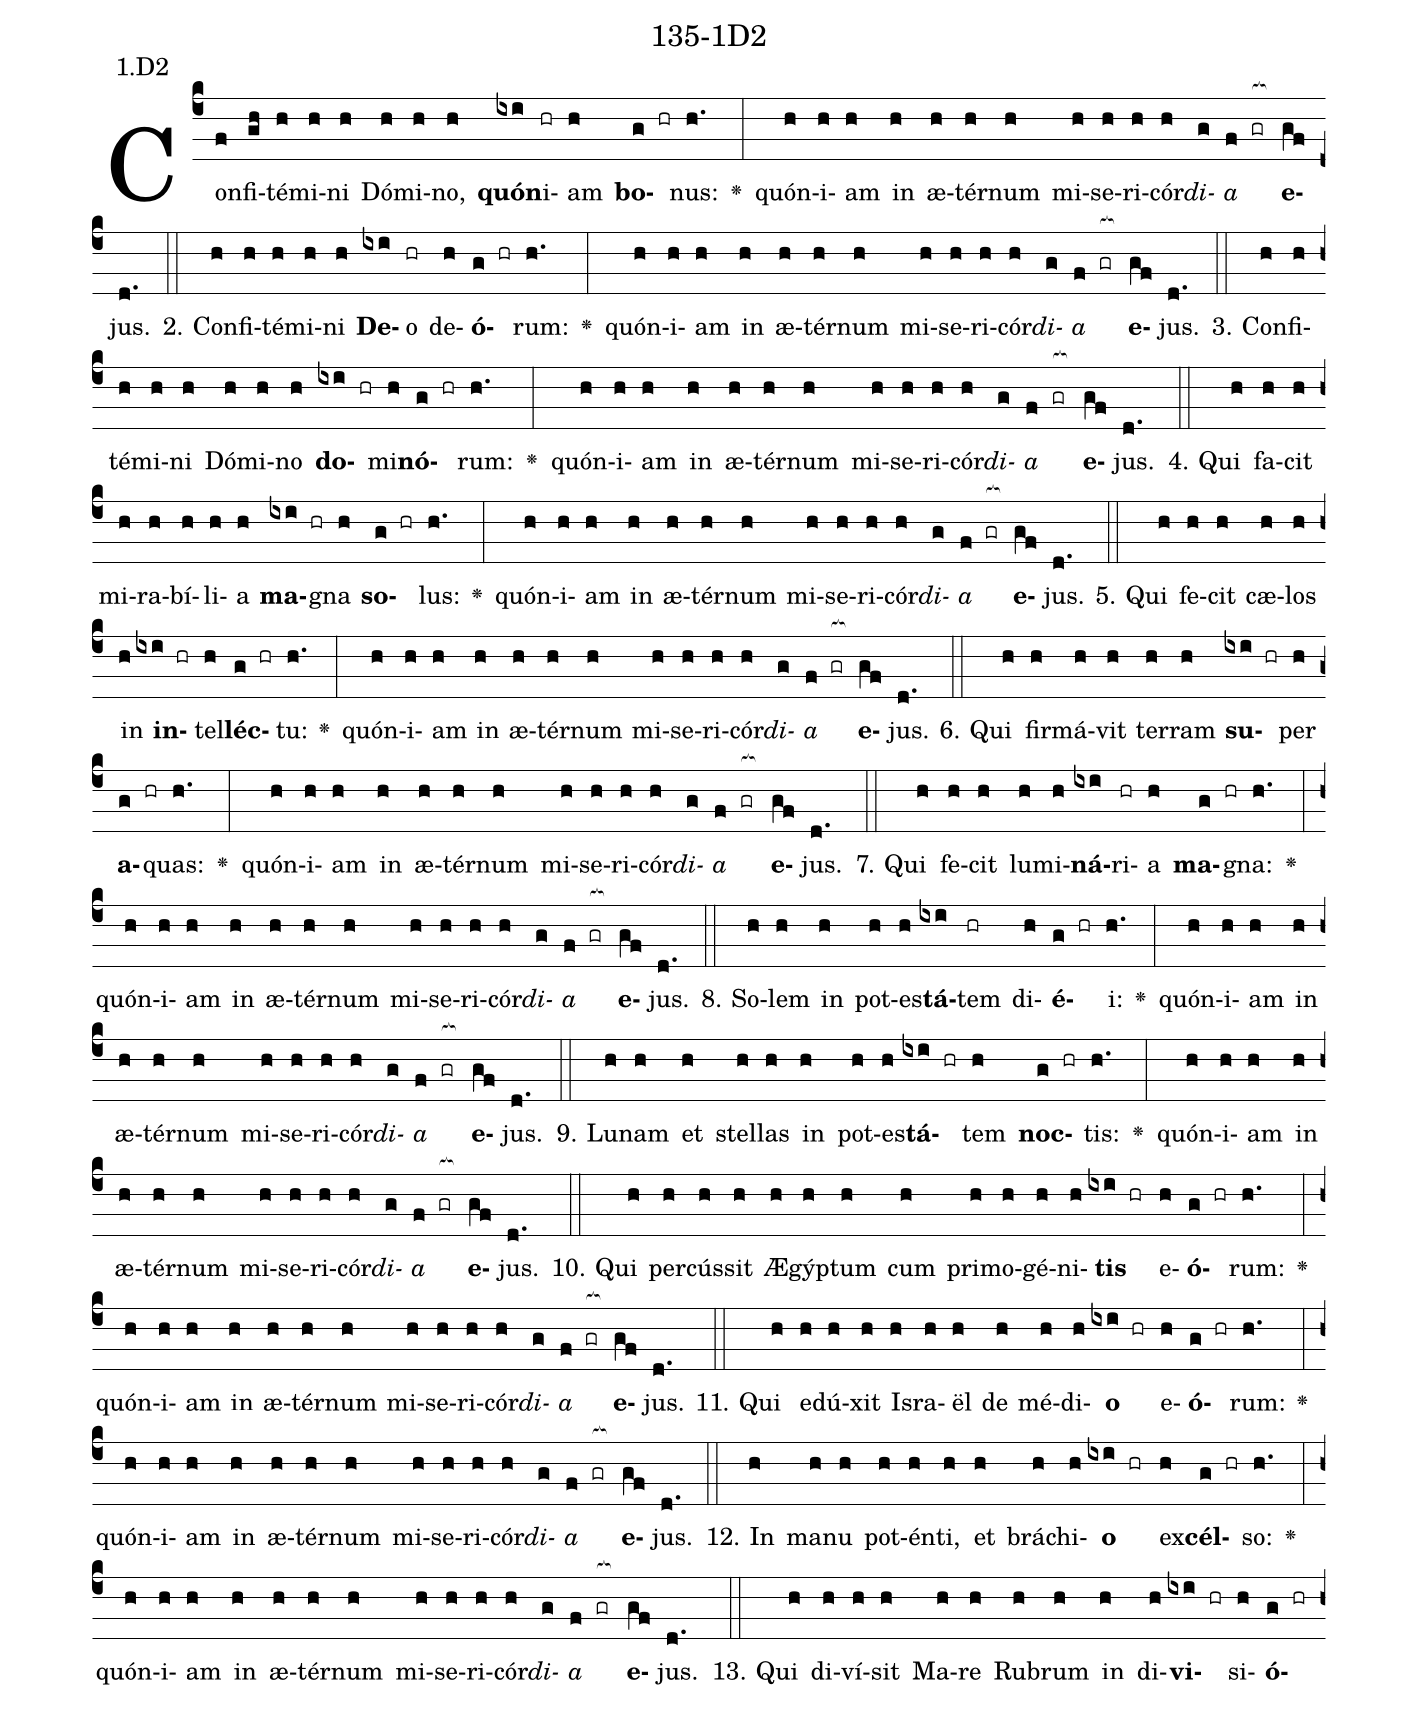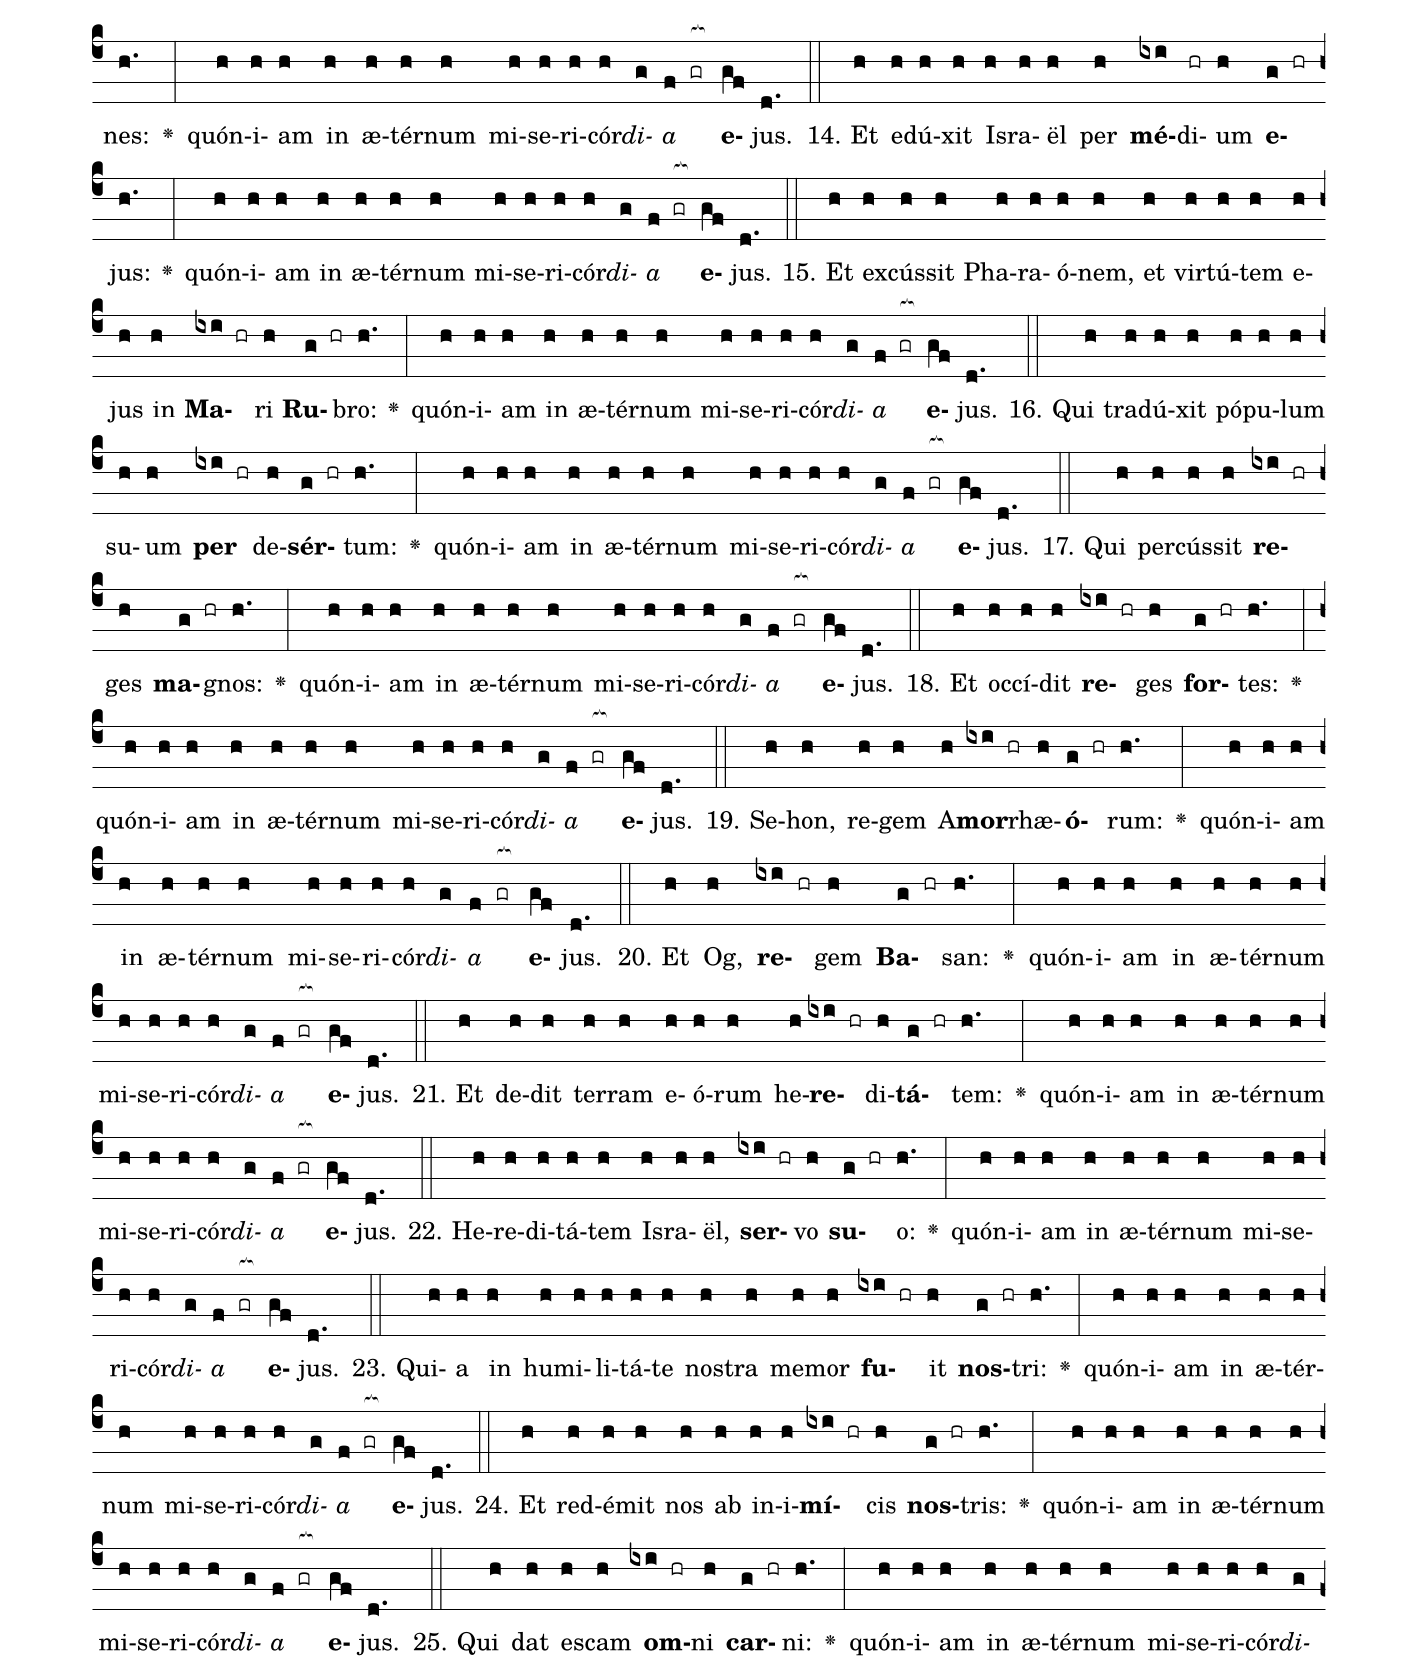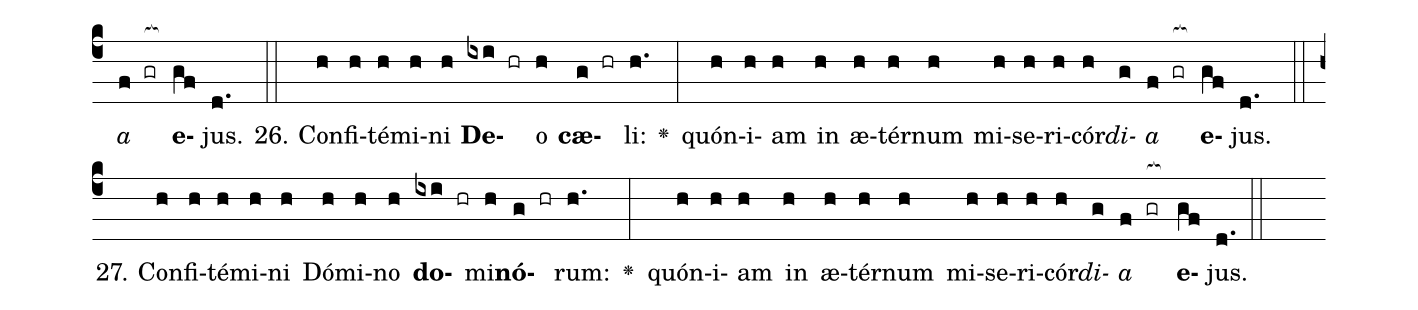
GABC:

name: 135-1D2;
annotation: 1.D2;
%%
(c4)Con(f)fi(gh)té(h)mi(h)ni(h) Dó(h)mi(h)no,(h) <b>quón</b>(ixi)i(hr)am(h) <b>bo</b>(g hr)nus:(h.) <v>\greheightstar</v>(:) quón(h)i(h)am(h) in(h) æ(h)tér(h)num(h) mi(h)se(h)ri(h)cór(h)<i>di</i>(g)<i>a</i>(f gr[ocb:1{]) <b>e</b>(gf[ocb:0}])jus.(d.) (::)
2. Con(h)fi(h)té(h)mi(h)ni(h) <b>De</b>(ixi)o(hr) de(h)<b>ó</b>(g hr)rum:(h.) <v>\greheightstar</v>(:) quón(h)i(h)am(h) in(h) æ(h)tér(h)num(h) mi(h)se(h)ri(h)cór(h)<i>di</i>(g)<i>a</i>(f gr[ocb:1{]) <b>e</b>(gf[ocb:0}])jus.(d.) (::)
3. Con(h)fi(h)té(h)mi(h)ni(h) Dó(h)mi(h)no(h) <b>do</b>(ixi hr)mi(h)<b>nó</b>(g hr)rum:(h.) <v>\greheightstar</v>(:) quón(h)i(h)am(h) in(h) æ(h)tér(h)num(h) mi(h)se(h)ri(h)cór(h)<i>di</i>(g)<i>a</i>(f gr[ocb:1{]) <b>e</b>(gf[ocb:0}])jus.(d.) (::)
4. Qui(h) fa(h)cit(h) mi(h)ra(h)bí(h)li(h)a(h) <b>ma</b>(ixi hr)gna(h) <b>so</b>(g hr)lus:(h.) <v>\greheightstar</v>(:) quón(h)i(h)am(h) in(h) æ(h)tér(h)num(h) mi(h)se(h)ri(h)cór(h)<i>di</i>(g)<i>a</i>(f gr[ocb:1{]) <b>e</b>(gf[ocb:0}])jus.(d.) (::)
5. Qui(h) fe(h)cit(h) cæ(h)los(h) in(h) <b>in</b>(ixi hr)tel(h)<b>léc</b>(g hr)tu:(h.) <v>\greheightstar</v>(:) quón(h)i(h)am(h) in(h) æ(h)tér(h)num(h) mi(h)se(h)ri(h)cór(h)<i>di</i>(g)<i>a</i>(f gr[ocb:1{]) <b>e</b>(gf[ocb:0}])jus.(d.) (::)
6. Qui(h) fir(h)má(h)vit(h) ter(h)ram(h) <b>su</b>(ixi hr)per(h) <b>a</b>(g hr)quas:(h.) <v>\greheightstar</v>(:) quón(h)i(h)am(h) in(h) æ(h)tér(h)num(h) mi(h)se(h)ri(h)cór(h)<i>di</i>(g)<i>a</i>(f gr[ocb:1{]) <b>e</b>(gf[ocb:0}])jus.(d.) (::)
7. Qui(h) fe(h)cit(h) lu(h)mi(h)<b>ná</b>(ixi)ri(hr)a(h) <b>ma</b>(g hr)gna:(h.) <v>\greheightstar</v>(:) quón(h)i(h)am(h) in(h) æ(h)tér(h)num(h) mi(h)se(h)ri(h)cór(h)<i>di</i>(g)<i>a</i>(f gr[ocb:1{]) <b>e</b>(gf[ocb:0}])jus.(d.) (::)
8. So(h)lem(h) in(h) pot(h)es(h)<b>tá</b>(ixi)tem(hr) di(h)<b>é</b>(g hr)i:(h.) <v>\greheightstar</v>(:) quón(h)i(h)am(h) in(h) æ(h)tér(h)num(h) mi(h)se(h)ri(h)cór(h)<i>di</i>(g)<i>a</i>(f gr[ocb:1{]) <b>e</b>(gf[ocb:0}])jus.(d.) (::)
9. Lu(h)nam(h) et(h) stel(h)las(h) in(h) pot(h)es(h)<b>tá</b>(ixi hr)tem(h) <b>noc</b>(g hr)tis:(h.) <v>\greheightstar</v>(:) quón(h)i(h)am(h) in(h) æ(h)tér(h)num(h) mi(h)se(h)ri(h)cór(h)<i>di</i>(g)<i>a</i>(f gr[ocb:1{]) <b>e</b>(gf[ocb:0}])jus.(d.) (::)
10. Qui(h) per(h)cús(h)sit(h) Æ(h)gýp(h)tum(h) cum(h) pri(h)mo(h)gé(h)ni(h)<b>tis</b>(ixi hr) e(h)<b>ó</b>(g hr)rum:(h.) <v>\greheightstar</v>(:) quón(h)i(h)am(h) in(h) æ(h)tér(h)num(h) mi(h)se(h)ri(h)cór(h)<i>di</i>(g)<i>a</i>(f gr[ocb:1{]) <b>e</b>(gf[ocb:0}])jus.(d.) (::)
11. Qui(h) e(h)dú(h)xit(h) Is(h)ra(h)ël(h) de(h) mé(h)di(h)<b>o</b>(ixi hr) e(h)<b>ó</b>(g hr)rum:(h.) <v>\greheightstar</v>(:) quón(h)i(h)am(h) in(h) æ(h)tér(h)num(h) mi(h)se(h)ri(h)cór(h)<i>di</i>(g)<i>a</i>(f gr[ocb:1{]) <b>e</b>(gf[ocb:0}])jus.(d.) (::)
12. In(h) ma(h)nu(h) pot(h)én(h)ti,(h) et(h) brá(h)chi(h)<b>o</b>(ixi hr) ex(h)<b>cél</b>(g hr)so:(h.) <v>\greheightstar</v>(:) quón(h)i(h)am(h) in(h) æ(h)tér(h)num(h) mi(h)se(h)ri(h)cór(h)<i>di</i>(g)<i>a</i>(f gr[ocb:1{]) <b>e</b>(gf[ocb:0}])jus.(d.) (::)
13. Qui(h) di(h)ví(h)sit(h) Ma(h)re(h) Ru(h)brum(h) in(h) di(h)<b>vi</b>(ixi hr)si(h)<b>ó</b>(g hr)nes:(h.) <v>\greheightstar</v>(:) quón(h)i(h)am(h) in(h) æ(h)tér(h)num(h) mi(h)se(h)ri(h)cór(h)<i>di</i>(g)<i>a</i>(f gr[ocb:1{]) <b>e</b>(gf[ocb:0}])jus.(d.) (::)
14. Et(h) e(h)dú(h)xit(h) Is(h)ra(h)ël(h) per(h) <b>mé</b>(ixi)di(hr)um(h) <b>e</b>(g hr)jus:(h.) <v>\greheightstar</v>(:) quón(h)i(h)am(h) in(h) æ(h)tér(h)num(h) mi(h)se(h)ri(h)cór(h)<i>di</i>(g)<i>a</i>(f gr[ocb:1{]) <b>e</b>(gf[ocb:0}])jus.(d.) (::)
15. Et(h) ex(h)cús(h)sit(h) Pha(h)ra(h)ó(h)nem,(h) et(h) vir(h)tú(h)tem(h) e(h)jus(h) in(h) <b>Ma</b>(ixi hr)ri(h) <b>Ru</b>(g hr)bro:(h.) <v>\greheightstar</v>(:) quón(h)i(h)am(h) in(h) æ(h)tér(h)num(h) mi(h)se(h)ri(h)cór(h)<i>di</i>(g)<i>a</i>(f gr[ocb:1{]) <b>e</b>(gf[ocb:0}])jus.(d.) (::)
16. Qui(h) tra(h)dú(h)xit(h) pó(h)pu(h)lum(h) su(h)um(h) <b>per</b>(ixi hr) de(h)<b>sér</b>(g hr)tum:(h.) <v>\greheightstar</v>(:) quón(h)i(h)am(h) in(h) æ(h)tér(h)num(h) mi(h)se(h)ri(h)cór(h)<i>di</i>(g)<i>a</i>(f gr[ocb:1{]) <b>e</b>(gf[ocb:0}])jus.(d.) (::)
17. Qui(h) per(h)cús(h)sit(h) <b>re</b>(ixi hr)ges(h) <b>ma</b>(g hr)gnos:(h.) <v>\greheightstar</v>(:) quón(h)i(h)am(h) in(h) æ(h)tér(h)num(h) mi(h)se(h)ri(h)cór(h)<i>di</i>(g)<i>a</i>(f gr[ocb:1{]) <b>e</b>(gf[ocb:0}])jus.(d.) (::)
18. Et(h) oc(h)cí(h)dit(h) <b>re</b>(ixi hr)ges(h) <b>for</b>(g hr)tes:(h.) <v>\greheightstar</v>(:) quón(h)i(h)am(h) in(h) æ(h)tér(h)num(h) mi(h)se(h)ri(h)cór(h)<i>di</i>(g)<i>a</i>(f gr[ocb:1{]) <b>e</b>(gf[ocb:0}])jus.(d.) (::)
19. Se(h)hon,(h) re(h)gem(h) A(h)<b>mor</b>(ixi hr)rhæ(h)<b>ó</b>(g hr)rum:(h.) <v>\greheightstar</v>(:) quón(h)i(h)am(h) in(h) æ(h)tér(h)num(h) mi(h)se(h)ri(h)cór(h)<i>di</i>(g)<i>a</i>(f gr[ocb:1{]) <b>e</b>(gf[ocb:0}])jus.(d.) (::)
20. Et(h) Og,(h) <b>re</b>(ixi hr)gem(h) <b>Ba</b>(g hr)san:(h.) <v>\greheightstar</v>(:) quón(h)i(h)am(h) in(h) æ(h)tér(h)num(h) mi(h)se(h)ri(h)cór(h)<i>di</i>(g)<i>a</i>(f gr[ocb:1{]) <b>e</b>(gf[ocb:0}])jus.(d.) (::)
21. Et(h) de(h)dit(h) ter(h)ram(h) e(h)ó(h)rum(h) he(h)<b>re</b>(ixi hr)di(h)<b>tá</b>(g hr)tem:(h.) <v>\greheightstar</v>(:) quón(h)i(h)am(h) in(h) æ(h)tér(h)num(h) mi(h)se(h)ri(h)cór(h)<i>di</i>(g)<i>a</i>(f gr[ocb:1{]) <b>e</b>(gf[ocb:0}])jus.(d.) (::)
22. He(h)re(h)di(h)tá(h)tem(h) Is(h)ra(h)ël,(h) <b>ser</b>(ixi hr)vo(h) <b>su</b>(g hr)o:(h.) <v>\greheightstar</v>(:) quón(h)i(h)am(h) in(h) æ(h)tér(h)num(h) mi(h)se(h)ri(h)cór(h)<i>di</i>(g)<i>a</i>(f gr[ocb:1{]) <b>e</b>(gf[ocb:0}])jus.(d.) (::)
23. Qui(h)a(h) in(h) hu(h)mi(h)li(h)tá(h)te(h) nos(h)tra(h) me(h)mor(h) <b>fu</b>(ixi hr)it(h) <b>nos</b>(g hr)tri:(h.) <v>\greheightstar</v>(:) quón(h)i(h)am(h) in(h) æ(h)tér(h)num(h) mi(h)se(h)ri(h)cór(h)<i>di</i>(g)<i>a</i>(f gr[ocb:1{]) <b>e</b>(gf[ocb:0}])jus.(d.) (::)
24. Et(h) red(h)é(h)mit(h) nos(h) ab(h) in(h)i(h)<b>mí</b>(ixi hr)cis(h) <b>nos</b>(g hr)tris:(h.) <v>\greheightstar</v>(:) quón(h)i(h)am(h) in(h) æ(h)tér(h)num(h) mi(h)se(h)ri(h)cór(h)<i>di</i>(g)<i>a</i>(f gr[ocb:1{]) <b>e</b>(gf[ocb:0}])jus.(d.) (::)
25. Qui(h) dat(h) es(h)cam(h) <b>om</b>(ixi hr)ni(h) <b>car</b>(g hr)ni:(h.) <v>\greheightstar</v>(:) quón(h)i(h)am(h) in(h) æ(h)tér(h)num(h) mi(h)se(h)ri(h)cór(h)<i>di</i>(g)<i>a</i>(f gr[ocb:1{]) <b>e</b>(gf[ocb:0}])jus.(d.) (::)
26. Con(h)fi(h)té(h)mi(h)ni(h) <b>De</b>(ixi hr)o(h) <b>cæ</b>(g hr)li:(h.) <v>\greheightstar</v>(:) quón(h)i(h)am(h) in(h) æ(h)tér(h)num(h) mi(h)se(h)ri(h)cór(h)<i>di</i>(g)<i>a</i>(f gr[ocb:1{]) <b>e</b>(gf[ocb:0}])jus.(d.) (::)
27. Con(h)fi(h)té(h)mi(h)ni(h) Dó(h)mi(h)no(h) <b>do</b>(ixi hr)mi(h)<b>nó</b>(g hr)rum:(h.) <v>\greheightstar</v>(:) quón(h)i(h)am(h) in(h) æ(h)tér(h)num(h) mi(h)se(h)ri(h)cór(h)<i>di</i>(g)<i>a</i>(f gr[ocb:1{]) <b>e</b>(gf[ocb:0}])jus.(d.) (::)
